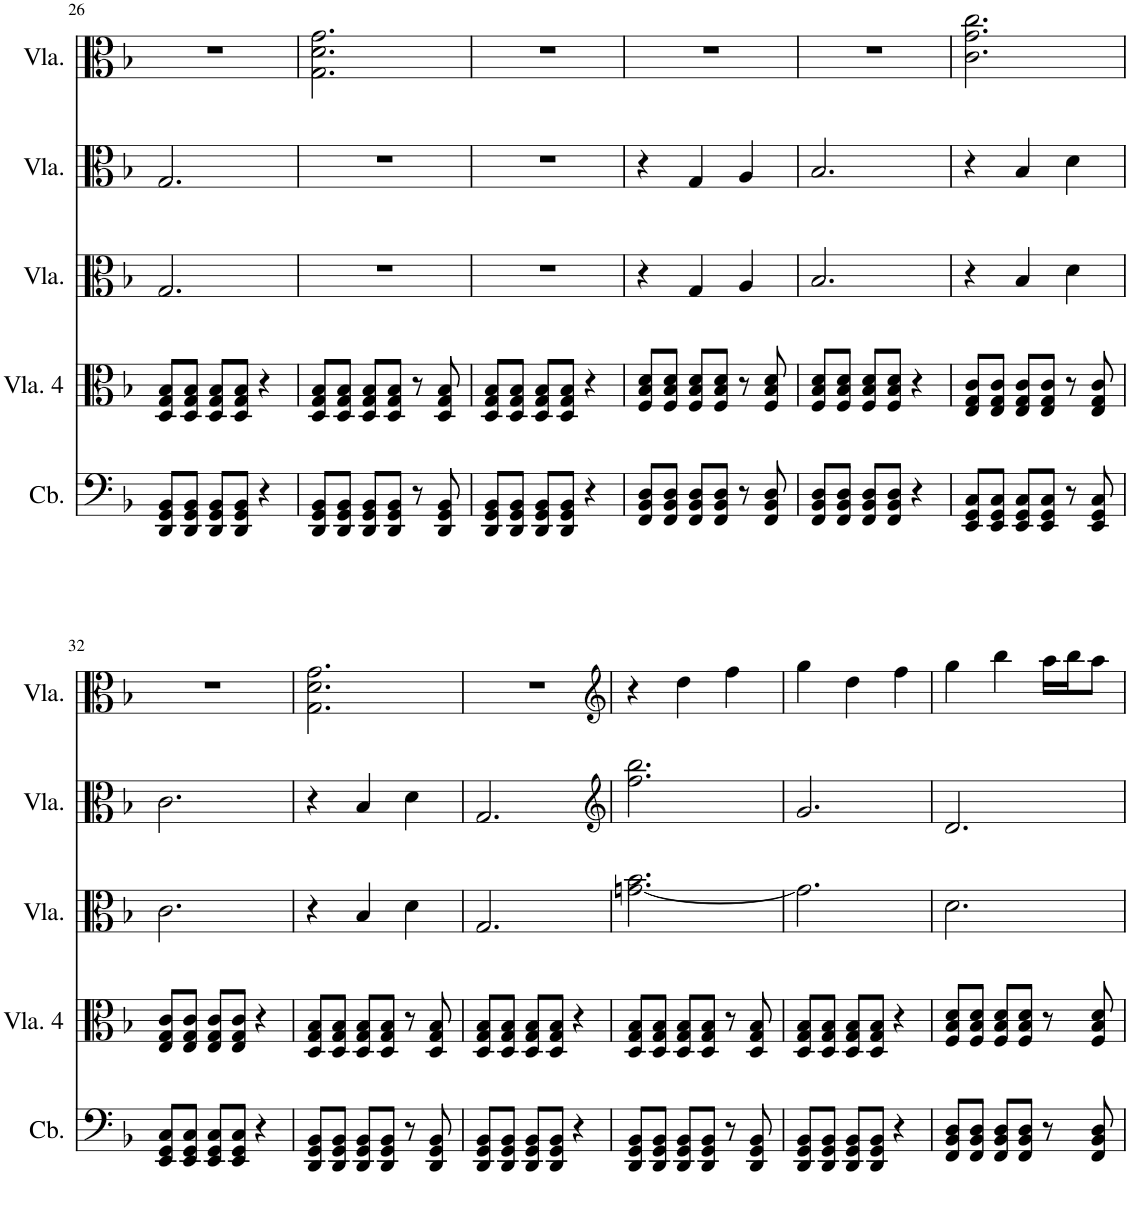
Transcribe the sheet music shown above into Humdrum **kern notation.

**kern	**kern	**kern	**kern	**kern
*part5	*part4	*part3	*part2	*part1
*staff5	*staff4	*staff3	*staff2	*staff1
*I"Contrabass	*I"Viola 4	*I"Viola 3	*I"Viola 2	*I"Viola 1
*I'Cb.	*I'Vla. 4	*I'Vla.	*I'Vla.	*I'Vla.
!!LO:PB:g=z
*clefF4	*clefC3	*clefC3	*clefC3	*clefC3
*Trd7c12	*	*	*	*
*k[b-]	*k[b-]	*k[b-]	*k[b-]	*k[b-]
*M3/4	*M3/4	*M3/4	*M3/4	*M3/4
=26	=26	=26	=26	=26
8DD/ 8GG/ 8BB-/L	8D/ 8G/ 8B-/L	2.G/	2.G/	2.r
8DD/ 8GG/ 8BB-/J	8D/ 8G/ 8B-/J	.	.	.
8DD/ 8GG/ 8BB-/L	8D/ 8G/ 8B-/L	.	.	.
8DD/ 8GG/ 8BB-/J	8D/ 8G/ 8B-/J	.	.	.
4r	4r	.	.	.
=27	=27	=27	=27	=27
8DD/ 8GG/ 8BB-/L	8D/ 8G/ 8B-/L	2.r	2.r	2.G\ 2.d\ 2.g\
8DD/ 8GG/ 8BB-/J	8D/ 8G/ 8B-/J	.	.	.
8DD/ 8GG/ 8BB-/L	8D/ 8G/ 8B-/L	.	.	.
8DD/ 8GG/ 8BB-/J	8D/ 8G/ 8B-/J	.	.	.
8r	8r	.	.	.
8DD/ 8GG/ 8BB-/	8D/ 8G/ 8B-/	.	.	.
=28	=28	=28	=28	=28
8DD/ 8GG/ 8BB-/L	8D/ 8G/ 8B-/L	2.r	2.r	2.r
8DD/ 8GG/ 8BB-/J	8D/ 8G/ 8B-/J	.	.	.
8DD/ 8GG/ 8BB-/L	8D/ 8G/ 8B-/L	.	.	.
8DD/ 8GG/ 8BB-/J	8D/ 8G/ 8B-/J	.	.	.
4r	4r	.	.	.
=29	=29	=29	=29	=29
8FF/ 8BB-/ 8D/L	8F/ 8B-/ 8d/L	4r	4r	2.r
8FF/ 8BB-/ 8D/J	8F/ 8B-/ 8d/J	.	.	.
8FF/ 8BB-/ 8D/L	8F/ 8B-/ 8d/L	4G/	4G/	.
8FF/ 8BB-/ 8D/J	8F/ 8B-/ 8d/J	.	.	.
8r	8r	4A/	4A/	.
8FF/ 8BB-/ 8D/	8F/ 8B-/ 8d/	.	.	.
=30	=30	=30	=30	=30
8FF/ 8BB-/ 8D/L	8F/ 8B-/ 8d/L	2.B-/	2.B-/	2.r
8FF/ 8BB-/ 8D/J	8F/ 8B-/ 8d/J	.	.	.
8FF/ 8BB-/ 8D/L	8F/ 8B-/ 8d/L	.	.	.
8FF/ 8BB-/ 8D/J	8F/ 8B-/ 8d/J	.	.	.
4r	4r	.	.	.
=31	=31	=31	=31	=31
8EE/ 8GG/ 8C/L	8E/ 8G/ 8c/L	4r	4r	2.c\ 2.g\ 2.cc\
8EE/ 8GG/ 8C/J	8E/ 8G/ 8c/J	.	.	.
8EE/ 8GG/ 8C/L	8E/ 8G/ 8c/L	4B-/	4B-/	.
8EE/ 8GG/ 8C/J	8E/ 8G/ 8c/J	.	.	.
8r	8r	4d\	4d\	.
8EE/ 8GG/ 8C/	8E/ 8G/ 8c/	.	.	.
!!LO:LB:g=z
=32	=32	=32	=32	=32
8EE/ 8GG/ 8C/L	8E/ 8G/ 8c/L	2.c\	2.c\	2.r
8EE/ 8GG/ 8C/J	8E/ 8G/ 8c/J	.	.	.
8EE/ 8GG/ 8C/L	8E/ 8G/ 8c/L	.	.	.
8EE/ 8GG/ 8C/J	8E/ 8G/ 8c/J	.	.	.
4r	4r	.	.	.
=33	=33	=33	=33	=33
8DD/ 8GG/ 8BB-/L	8D/ 8G/ 8B-/L	4r	4r	2.G\ 2.d\ 2.g\
8DD/ 8GG/ 8BB-/J	8D/ 8G/ 8B-/J	.	.	.
8DD/ 8GG/ 8BB-/L	8D/ 8G/ 8B-/L	4B-/	4B-/	.
8DD/ 8GG/ 8BB-/J	8D/ 8G/ 8B-/J	.	.	.
8r	8r	4d\	4d\	.
8DD/ 8GG/ 8BB-/	8D/ 8G/ 8B-/	.	.	.
=34	=34	=34	=34	=34
8DD/ 8GG/ 8BB-/L	8D/ 8G/ 8B-/L	2.G/	2.G/	2.r
8DD/ 8GG/ 8BB-/J	8D/ 8G/ 8B-/J	.	.	.
8DD/ 8GG/ 8BB-/L	8D/ 8G/ 8B-/L	.	.	.
8DD/ 8GG/ 8BB-/J	8D/ 8G/ 8B-/J	.	.	.
4r	4r	.	.	.
=35	=35	=35	=35	=35
*	*	*	*clefG2	*clefG2
8DD/ 8GG/ 8BB-/L	8D/ 8G/ 8B-/L	[2.gn\ 2.b-\	2.ff\ 2.bb-\	4r
8DD/ 8GG/ 8BB-/J	8D/ 8G/ 8B-/J	.	.	.
8DD/ 8GG/ 8BB-/L	8D/ 8G/ 8B-/L	.	.	4dd\
8DD/ 8GG/ 8BB-/J	8D/ 8G/ 8B-/J	.	.	.
8r	8r	.	.	4ff\
8DD/ 8GG/ 8BB-/	8D/ 8G/ 8B-/	.	.	.
=36	=36	=36	=36	=36
8DD/ 8GG/ 8BB-/L	8D/ 8G/ 8B-/L	2.g\]	2.g/	4gg\
8DD/ 8GG/ 8BB-/J	8D/ 8G/ 8B-/J	.	.	.
8DD/ 8GG/ 8BB-/L	8D/ 8G/ 8B-/L	.	.	4dd\
8DD/ 8GG/ 8BB-/J	8D/ 8G/ 8B-/J	.	.	.
4r	4r	.	.	4ff\
=37	=37	=37	=37	=37
8FF/ 8BB-/ 8D/L	8F/ 8B-/ 8d/L	2.d\	2.d/	4gg\
8FF/ 8BB-/ 8D/J	8F/ 8B-/ 8d/J	.	.	.
8FF/ 8BB-/ 8D/L	8F/ 8B-/ 8d/L	.	.	4bb-\
8FF/ 8BB-/ 8D/J	8F/ 8B-/ 8d/J	.	.	.
8r	8r	.	.	16aa\LL
.	.	.	.	16bb-\J
8FF/ 8BB-/ 8D/	8F/ 8B-/ 8d/	.	.	8aa\J
=	=	=	=	=
*-	*-	*-	*-	*-
